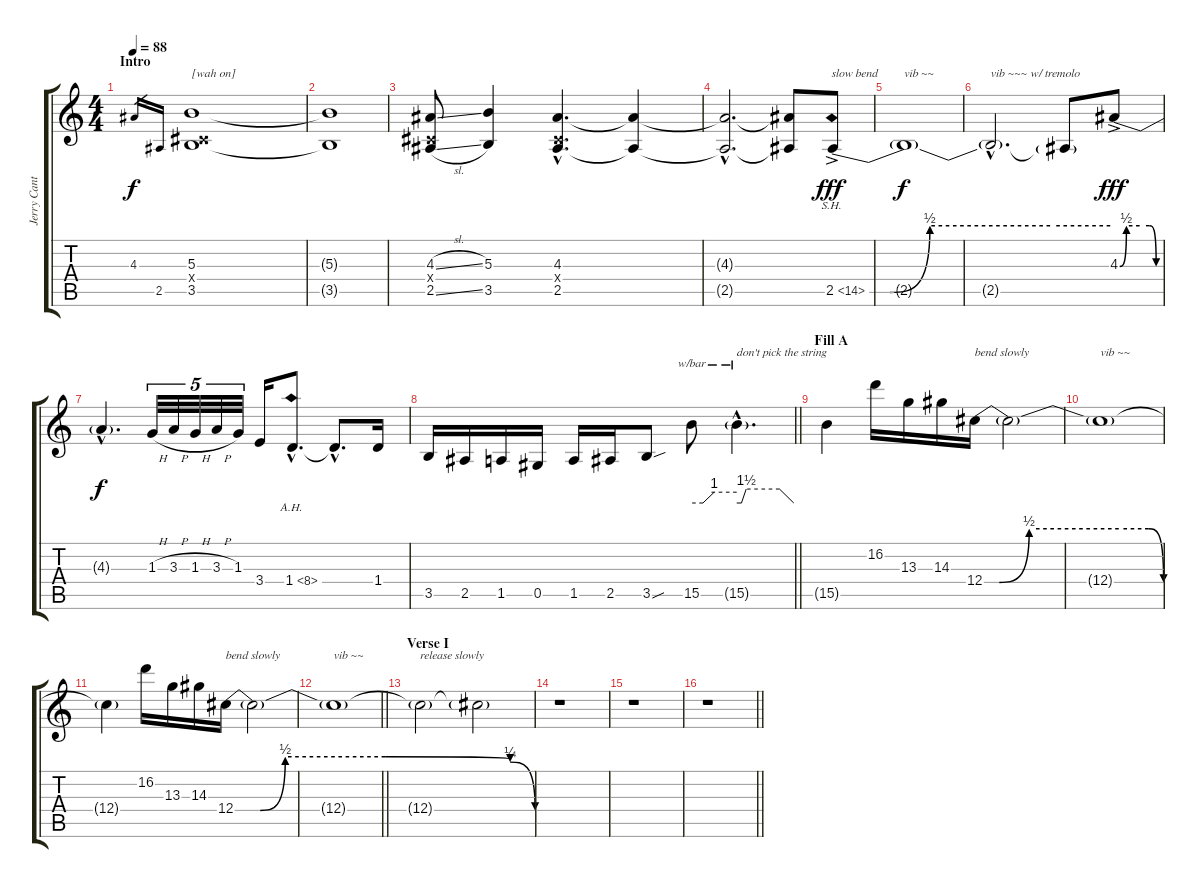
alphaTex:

\track ("Jerry Cantrell II" "Jerry Cant") {instrument distortionguitar}
\staff {score tabs}
\tuning (Eb4 Bb3 Gb3 Db3 Ab2 Db2) {hide}
\ts (4 4)
\section ("" "Intro")
\tempo 88
\clef g2
\ks c
4.3.16{gr dy f instrument distortionguitar} 2.5.16{gr} (5.3 0.4{x} 3.5).1{txt "[wah on]"} |
(5.3{t} 3.5{t}).1 |
(4.3{sl} 0.4{x} 2.5{sl}).8 (5.3 3.5).4 (4.3{hac} 0.4{hac x} 2.5{hac}).4{d} (4.3{t} 2.5{t}).4 |
(4.3{hac t} 2.5{hac t}).2{d} (4.3{t} 2.5{t}).8 2.5{be (custom 0 0 5 0 15 2 45 2 60 2) sh 12 ac}.8{txt "slow bend" dy fff} |
2.5{t}.1{txt "vib ~~" dy f} |
2.5{hac t}.2{d txt "vib ~~~ w/ tremolo"} 2.5{t}.8 4.3{be (custom 0 0 10 2 30 2 45 2 55 0 60 0) ac}.8{dy fff} |
4.3{hac t}.4{d dy f} 1.3{h}.32{tu (5 4)} 3.3{h}.32{tu (5 4)} 1.3{h}.32{tu (5 4)} 3.3{h}.32{tu (5 4)} 1.3.32{tu (5 4)} 3.4.16 1.4{ah 7 hac}.8{d} 1.4{hac t}.8{d} 1.4.16 |
\barLineRight lightlight
3.5.16 2.5.16 1.5.16 0.5.16 1.5.16 2.5.16 3.5{sou}.8 15.5.8{tbe (custom default 0 0 15 0 30 4 60 4)} 15.5{g hac}.4{d tbe (custom default 0 0 5 0 10 6 45 6 60 0) txt "don't pick the string"} |
\section ("" "Fill A")
15.5{t}.4 16.2.16 13.3.16 14.3.16 12.4{be (custom 0 0 5 0 15 2 45 2 55 2 60 0)}.16{txt "bend slowly"} 12.4{t}.2 |
12.4{t}.1{txt "vib ~~"} |
12.4{t}.4 16.2.16 13.3.16 14.3.16 12.4{be (custom 0 0 5 0 10 2 30 2 55 1 60 0)}.16{txt "bend slowly"} 12.4{t}.2 |
\barLineRight lightlight
12.4{t}.1{txt "vib ~~"} |
\section ("" "Verse I")
12.4{t}.2{txt "release slowly"} 12.4{t}.2{volume 0} |
r.1 |
r.1 |
\barLineRight lightlight
r.1
